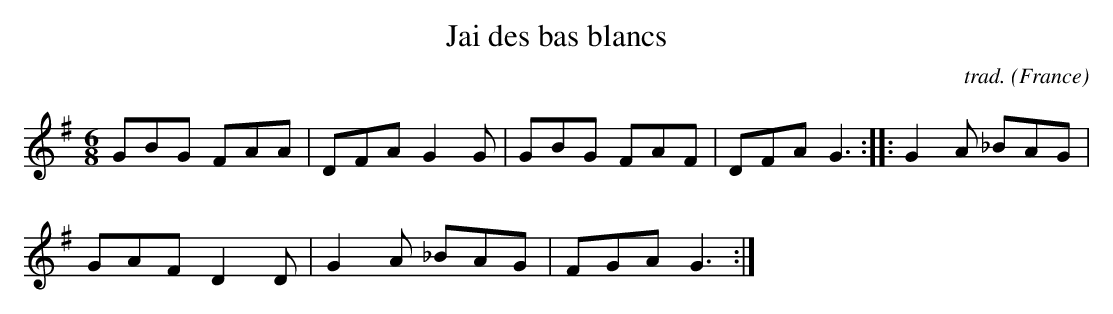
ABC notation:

X:1
T:Jai des bas blancs
C:trad.
O:France
M:6/8
L:1/8
K:G major
GBG FAA | DFA G2 G | GBG FAF | DFA G3 :: G2 A _BAG |
GAF D2 D | G2 A _BAG | FGA G3 :|
